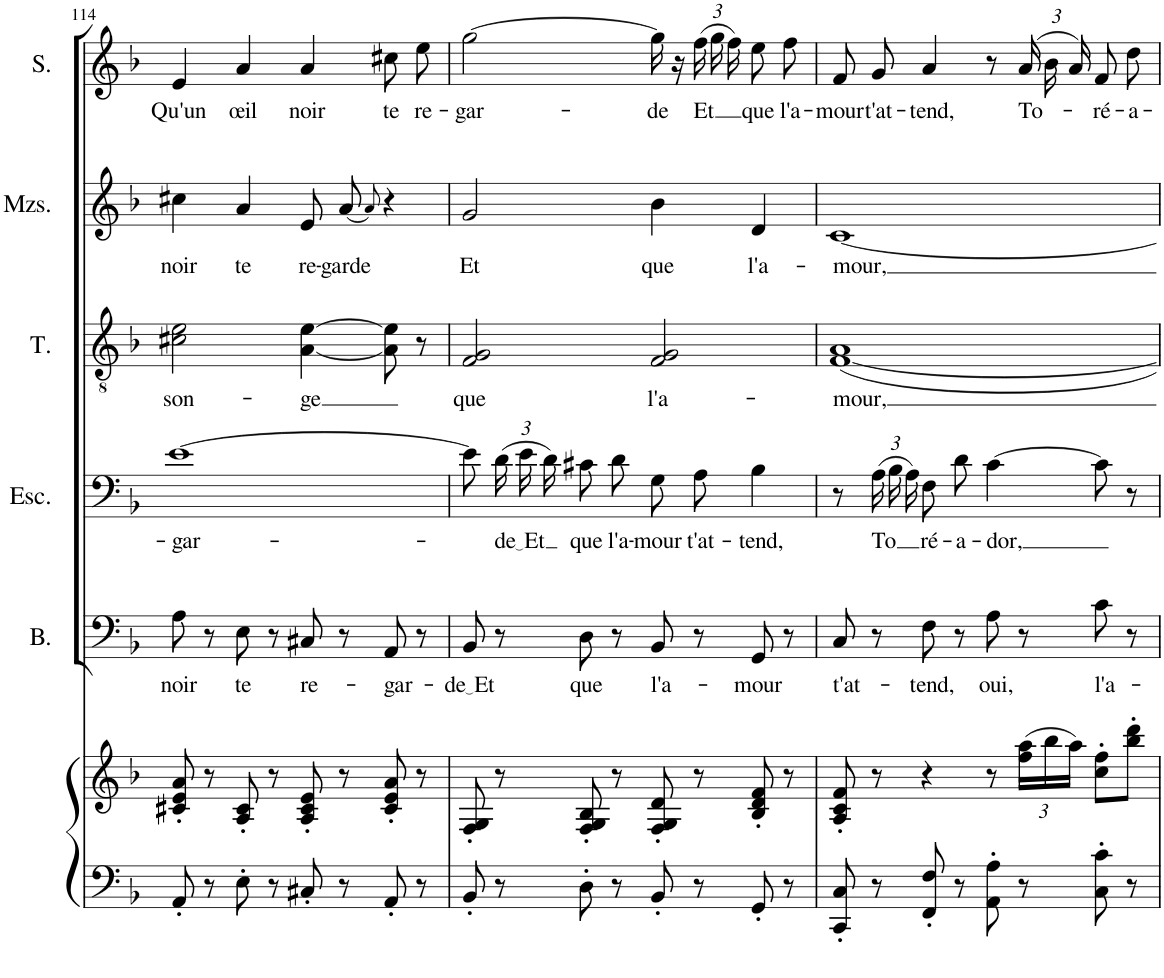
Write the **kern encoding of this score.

**kern	**kern	**kern	**text	**kern	**text	**kern	**text	**kern	**text	**kern	**text
*part6	*part6	*part5	*part5	*part4	*part4	*part3	*part3	*part2	*part2	*part1	*part1
*staff7	*staff6	*staff5	*staff5	*staff4	*staff4	*staff3	*staff3	*staff2	*staff2	*staff1	*staff1
*I"Piano	*	*I"Bass	*	*I"Escamillo	*	*I"Tenor	*	*I"Mezzo-soprano	*	*I"Soprano	*
*I'Pno	*	*I'B.	*	*I'Esc.	*	*I'T.	*	*I'Mzs.	*	*I'S.	*
!!LO:PB:g=z
*clefF4	*clefG2	*clefF4	*	*clefF4	*	*clefGv2	*	*clefG2	*	*clefG2	*
*k[b-]	*k[b-]	*k[b-]	*	*k[b-]	*	*k[b-]	*	*k[b-]	*	*k[b-]	*
*M4/4	*M4/4	*M4/4	*	*M4/4	*	*M4/4	*	*M4/4	*	*M4/4	*
*met(c)	*met(c)	*met(c)	*	*met(c)	*	*met(c)	*	*met(c)	*	*met(c)	*
=114	=114	=114	=114	=114	=114	=114	=114	=114	=114	=114	=114
!	!	!	!LO:LY:b	!	!LO:LY:b	!	!LO:LY:b	!	!LO:LY:b	!	!LO:LY:b
8AA'/	8c#X/' 8e/' 8a/'	8A\	noir	[1e	-gar-	2c#X\ 2e\	son-	4cc#X\	noir	4e/	Qu'un
8r	8r	8r	.	.	.	.	.	.	.	.	.
!	!	!	!LO:LY:b	!	!	!	!	!	!LO:LY:b	!	!LO:LY:b
8E'\	8A/' 8c#/'	8E\	te	.	.	.	.	4a/	te	4a/	œil
8r	8r	8r	.	.	.	.	.	.	.	.	.
!	!	!	!LO:LY:b	!	!	!	!LO:LY:b	!	!LO:LY:b	!	!LO:LY:b
8C#X'/	8A/' 8c#/' 8e/'	8C#X/	re-	.	.	[4A\ [4e\	-ge	8e/L	re-	4a/	noir
!	!	!	!	!	!	!	!	!	!LO:LY:b	!	!
8r	8r	8r	.	.	.	.	.	[8a/J	-garde	.	.
.	.	.	.	.	.	.	.	8qa/]	.	.	.
!	!	!	!LO:LY:b	!	!	!	!	!	!	!	!LO:LY:b
8AA'/	8c#/' 8e/' 8a/'	8AA/	-gar-	.	.	8A\] 8e\]	.	4r	.	8cc#X\L	te
!	!	!	!	!	!	!	!	!	!	!	!LO:LY:b
8r	8r	8r	.	.	.	8r	.	.	.	8ee\J	re-
=115	=115	=115	=115	=115	=115	=115	=115	=115	=115	=115	=115
!	!	!	!LO:LY:b	!	!	!	!LO:LY:b	!	!LO:LY:b	!	!LO:LY:b
8BB-'/	8F/' 8G/'	8BB-/	de Et	8e\L]	.	2F/ 2G/	que	2g/	Et	[2gg\	-gar-
*	*	*	*	*Xbrackettup	*	*	*	*	*	*	*
!	!	!	!	!	!LO:LY:b	!	!	!	!	!	!
8r	8r	8r	.	(24d\L	de Et	.	.	.	.	.	.
.	.	.	.	24e\	.	.	.	.	.	.	.
.	.	.	.	24d\JJ)	.	.	.	.	.	.	.
!	!	!	!LO:LY:b	!	!LO:LY:b	!	!	!	!	!	!
8D'\	8F/' 8G/' 8B-/'	8D\	que	8c#X\L	que	.	.	.	.	.	.
!	!	!	!	!	!LO:LY:b	!	!	!	!	!	!
8r	8r	8r	.	8d\J	l'a-	.	.	.	.	.	.
!	!	!	!LO:LY:b	!	!LO:LY:b	!	!LO:LY:b	!	!LO:LY:b	!	!LO:LY:b
8BB-'/	8F/' 8G/' 8d/'	8BB-/	l'a-	8G\L	-mour	2F/ 2G/	l'a-	4b-\	que	16gg\]	-de
.	.	.	.	.	.	.	.	.	.	16r	.
!	!	!	!	!	!LO:LY:b	!	!	!	!	!	!
*	*	*	*	*	*	*	*	*	*	*Xbrackettup	*
!	!	!	!	!	!	!	!	!	!	!	!LO:LY:b
8r	8r	8r	.	8A\J	t'at-	.	.	.	.	(24ff\LL	Et
.	.	.	.	.	.	.	.	.	.	24gg\	.
.	.	.	.	.	.	.	.	.	.	24ff\JJ)	.
!	!	!	!LO:LY:b	!	!LO:LY:b	!	!	!	!LO:LY:b	!	!LO:LY:b
8GG'/	8B-/' 8d/' 8f/'	8GG/	-mour	4B-\	-tend,	.	.	4d/	l'a-	8ee\L	que
!	!	!	!	!	!	!	!	!	!	!	!LO:LY:b
8r	8r	8r	.	.	.	.	.	.	.	8ff\J	l'a-
=116	=116	=116	=116	=116	=116	=116	=116	=116	=116	=116	=116
!	!	!	!LO:LY:b	!	!	!	!LO:LY:b	!	!LO:LY:b	!	!LO:LY:b
8CC/' 8C/'	8A/' 8c/' 8f/'	8C/	t'at-	8r	.	[1F 1A	-mour,	[1c	-mour,	8f/L	-mour
!	!	!	!	!	!LO:LY:b	!	!	!	!	!	!LO:LY:b
8r	8r	8r	.	(24A\LL	To	.	.	.	.	8g/J	t'at-
.	.	.	.	24B-\	.	.	.	.	.	.	.
.	.	.	.	24A\JJ)	.	.	.	.	.	.	.
!	!	!	!LO:LY:b	!	!LO:LY:b	!	!	!	!	!	!LO:LY:b
8FF/' 8F/'	4r	8F\	-tend,	8F\L	ré-	.	.	.	.	4a/	-tend,
!	!	!	!	!	!LO:LY:b	!	!	!	!	!	!
8r	.	8r	.	8d\J	-a-	.	.	.	.	.	.
!	!	!	!LO:LY:b	!	!LO:LY:b	!	!	!	!	!	!
8AA\' 8A\'	8r	8A\	oui,	[4c\	-dor,	.	.	.	.	8r	.
*	*Xbrackettup	*	*	*	*	*	*	*	*	*	*
!	!	!	!	!	!	!	!	!	!	!	!LO:LY:b
8r	(24ff\ 24aa\LL	8r	.	.	.	.	.	.	.	(24a/LL	To-
.	24bb-\	.	.	.	.	.	.	.	.	24b-/	.
.	24aa\JJ)	.	.	.	.	.	.	.	.	24a/JJ)	.
!	!	!	!LO:LY:b	!	!	!	!	!	!	!	!LO:LY:b
8C\' 8c\'	8cc\' 8ff\'L	8c\	l'a-	8c\]	.	.	.	.	.	8f/L	-ré-
!	!	!	!	!	!	!	!	!	!	!	!LO:LY:b
8r	8bb-\' 8ddd\'J	8r	.	8r	.	.	.	.	.	8dd/J	-a-
=	=	=	=	=	=	=	=	=	=	=	=
*-	*-	*-	*-	*-	*-	*-	*-	*-	*-	*-	*-
